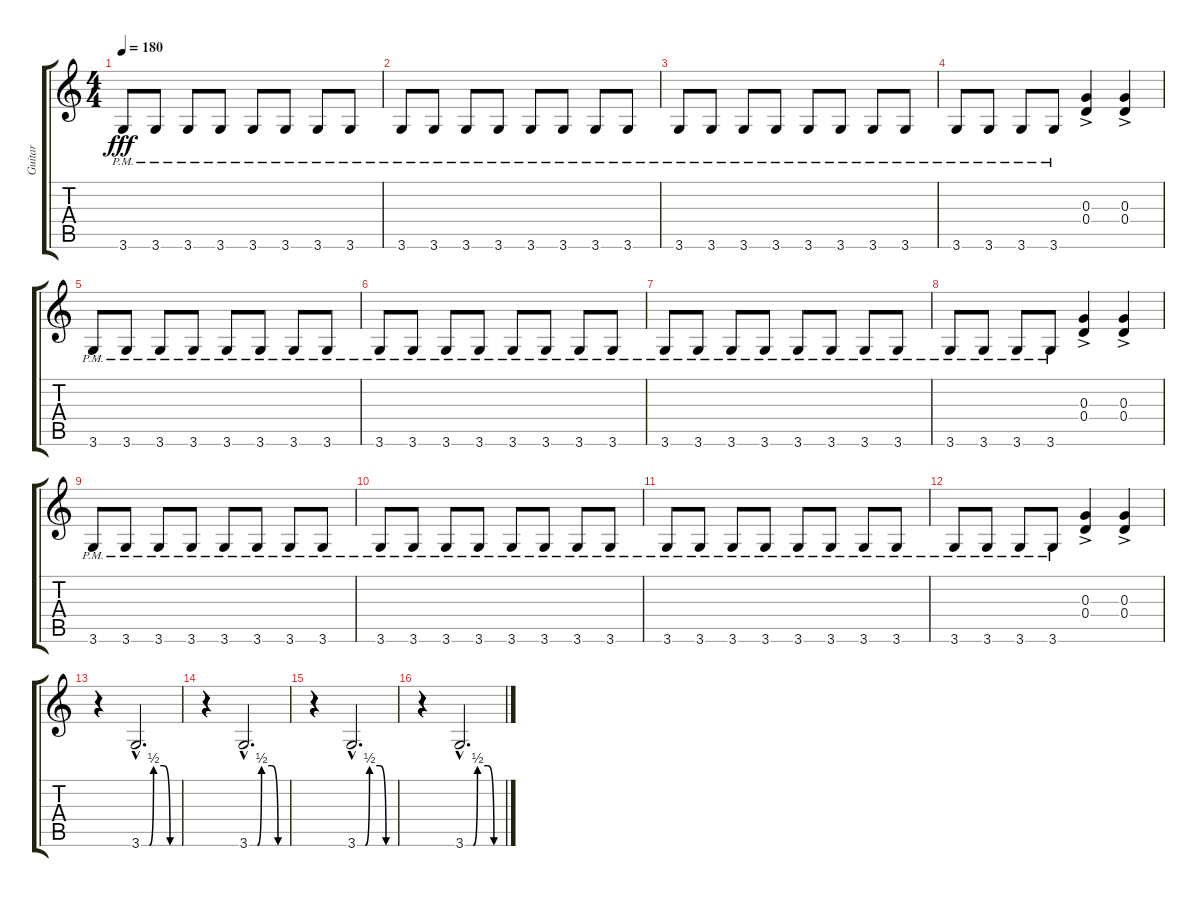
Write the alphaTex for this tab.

\track ("Guitar" "Guitar") {instrument overdrivenguitar}
\staff {score tabs}
\tuning (E4 B3 G3 D3 A2 E2) {hide}
\ts (4 4)
\tempo 180
\clef g2
\ks c
3.6{pm}.8{dy fff} 3.6{pm}.8 3.6{pm}.8 3.6{pm}.8 3.6{pm}.8 3.6{pm}.8 3.6{pm}.8 3.6{pm}.8 |
3.6{pm}.8 3.6{pm}.8 3.6{pm}.8 3.6{pm}.8 3.6{pm}.8 3.6{pm}.8 3.6{pm}.8 3.6{pm}.8 |
3.6{pm}.8 3.6{pm}.8 3.6{pm}.8 3.6{pm}.8 3.6{pm}.8 3.6{pm}.8 3.6{pm}.8 3.6{pm}.8 |
3.6{pm}.8 3.6{pm}.8 3.6{pm}.8 3.6{pm}.8 (0.3{ac} 0.4{ac}).4 (0.3{ac} 0.4{ac}).4 |
3.6{pm}.8 3.6{pm}.8 3.6{pm}.8 3.6{pm}.8 3.6{pm}.8 3.6{pm}.8 3.6{pm}.8 3.6{pm}.8 |
3.6{pm}.8 3.6{pm}.8 3.6{pm}.8 3.6{pm}.8 3.6{pm}.8 3.6{pm}.8 3.6{pm}.8 3.6{pm}.8 |
3.6{pm}.8 3.6{pm}.8 3.6{pm}.8 3.6{pm}.8 3.6{pm}.8 3.6{pm}.8 3.6{pm}.8 3.6{pm}.8 |
3.6{pm}.8 3.6{pm}.8 3.6{pm}.8 3.6{pm}.8 (0.3{ac} 0.4{ac}).4 (0.3{ac} 0.4{ac}).4 |
3.6{pm}.8 3.6{pm}.8 3.6{pm}.8 3.6{pm}.8 3.6{pm}.8 3.6{pm}.8 3.6{pm}.8 3.6{pm}.8 |
3.6{pm}.8 3.6{pm}.8 3.6{pm}.8 3.6{pm}.8 3.6{pm}.8 3.6{pm}.8 3.6{pm}.8 3.6{pm}.8 |
3.6{pm}.8 3.6{pm}.8 3.6{pm}.8 3.6{pm}.8 3.6{pm}.8 3.6{pm}.8 3.6{pm}.8 3.6{pm}.8 |
3.6{pm}.8 3.6{pm}.8 3.6{pm}.8 3.6{pm}.8 (0.3{ac} 0.4{ac}).4 (0.3{ac} 0.4{ac}).4 |
r.4 3.6{be (custom 0 0 13 0 20 2 37 2 47 0 60 0) hac}.2{d} |
r.4 3.6{be (custom 0 0 13 0 20 2 37 2 47 0 60 0) hac}.2{d} |
r.4 3.6{be (custom 0 0 13 0 20 2 37 2 47 0 60 0) hac}.2{d} |
r.4 3.6{be (custom 0 0 13 0 20 2 37 2 47 0 60 0) hac}.2{d}
